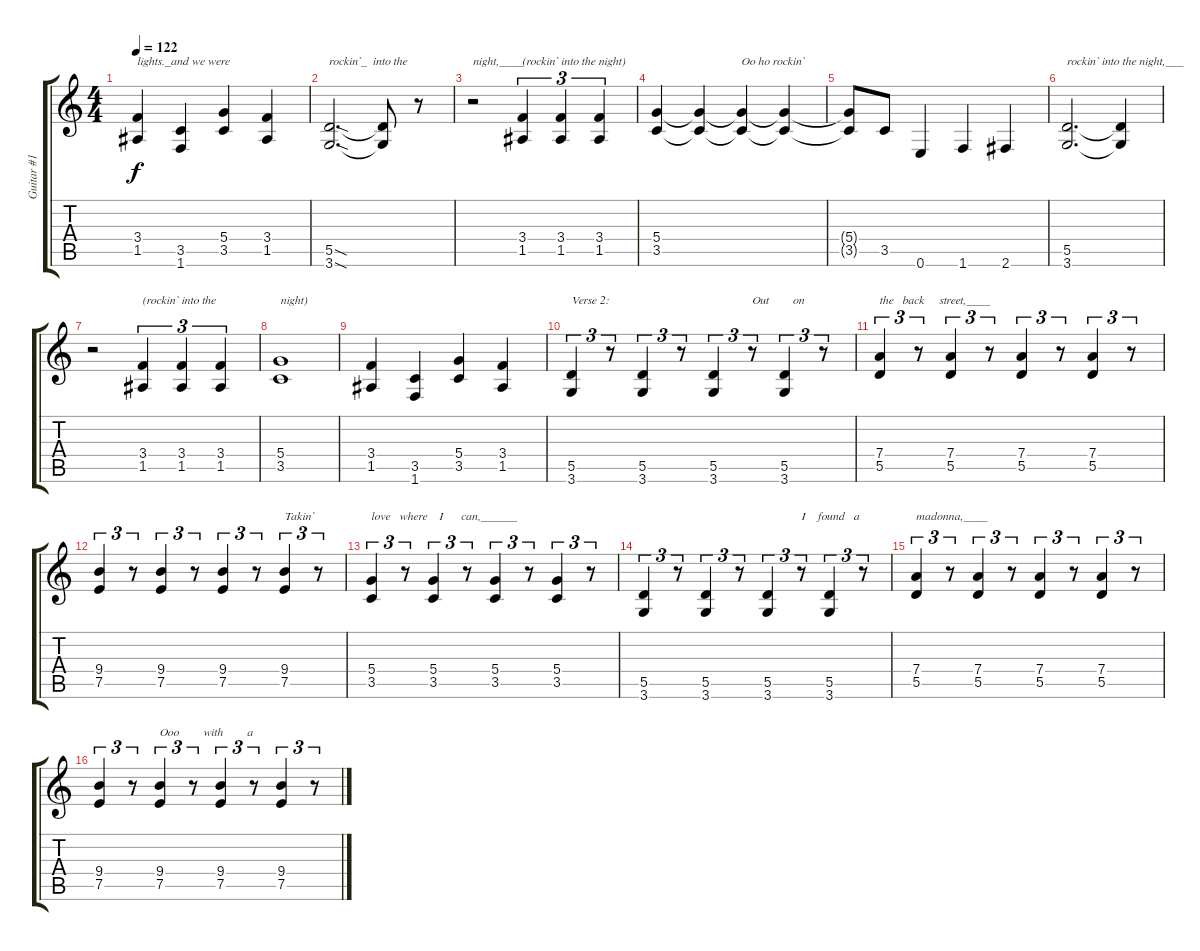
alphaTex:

\track ("Guitar #1" "Guitar #1") {instrument overdrivenguitar}
\staff {score tabs}
\tuning (E4 B3 G3 D3 A2 E2) {hide}
\ts (4 4)
\tempo 122
\clef g2
\ks c
(3.4 1.5).4{txt "lights._and we were" dy f} (3.5 1.6).4 (5.4 3.5).4 (3.4 1.5).4 |
(5.5{sod} 3.6{sod}).2{d txt "rockin`_  into the"} (5.5{t} 3.6{t}).8 r.8 |
r.2{txt "night,____"} (3.4 1.5).4{tu (3 2) txt "(rockin` into the night)"} (3.4 1.5).4{tu (3 2)} (3.4 1.5).4{tu (3 2)} |
(5.4 3.5).4 (5.4{t} 3.5{t}).4 (5.4{t} 3.5{t}).4{txt "Oo ho rockin`"} (5.4{t} 3.5{t}).4 |
(5.4{t} 3.5{t}).8 3.5.8 0.6.4 1.6.4 2.6.4 |
(5.5 3.6).2{d txt "rockin` into the night,___"} (5.5{t} 3.6{t}).4 |
r.2 (3.4 1.5).4{tu (3 2) txt "(rockin` into the "} (3.4 1.5).4{tu (3 2)} (3.4 1.5).4{tu (3 2)} |
(5.4 3.5).1{txt "night)"} |
(3.4 1.5).4 (3.5 1.6).4 (5.4 3.5).4 (3.4 1.5).4 |
(5.5 3.6).4{tu (3 2) txt "Verse 2:"} r.8{tu (3 2)} (5.5 3.6).4{tu (3 2)} r.8{tu (3 2)} (5.5 3.6).4{tu (3 2)} r.8{tu (3 2) txt "Out        on "} (5.5 3.6).4{tu (3 2)} r.8{tu (3 2)} |
(7.4 5.5).4{tu (3 2) txt "the   back     street,____"} r.8{tu (3 2)} (7.4 5.5).4{tu (3 2)} r.8{tu (3 2)} (7.4 5.5).4{tu (3 2)} r.8{tu (3 2)} (7.4 5.5).4{tu (3 2)} r.8{tu (3 2)} |
(9.4 7.5).4{tu (3 2)} r.8{tu (3 2)} (9.4 7.5).4{tu (3 2)} r.8{tu (3 2)} (9.4 7.5).4{tu (3 2)} r.8{tu (3 2)} (9.4 7.5).4{tu (3 2) txt "Takin`"} r.8{tu (3 2)} |
(5.4 3.5).4{tu (3 2) txt "love   where    I      can,______"} r.8{tu (3 2)} (5.4 3.5).4{tu (3 2)} r.8{tu (3 2)} (5.4 3.5).4{tu (3 2)} r.8{tu (3 2)} (5.4 3.5).4{tu (3 2)} r.8{tu (3 2)} |
(5.5 3.6).4{tu (3 2)} r.8{tu (3 2)} (5.5 3.6).4{tu (3 2)} r.8{tu (3 2)} (5.5 3.6).4{tu (3 2)} r.8{tu (3 2) txt "I    found   a"} (5.5 3.6).4{tu (3 2)} r.8{tu (3 2)} |
(7.4 5.5).4{tu (3 2) txt "madonna,____"} r.8{tu (3 2)} (7.4 5.5).4{tu (3 2)} r.8{tu (3 2)} (7.4 5.5).4{tu (3 2)} r.8{tu (3 2)} (7.4 5.5).4{tu (3 2)} r.8{tu (3 2)} |
(9.4 7.5).4{tu (3 2)} r.8{tu (3 2)} (9.4 7.5).4{tu (3 2) txt "Ooo        with        a"} r.8{tu (3 2)} (9.4 7.5).4{tu (3 2)} r.8{tu (3 2)} (9.4 7.5).4{tu (3 2)} r.8{tu (3 2)}
